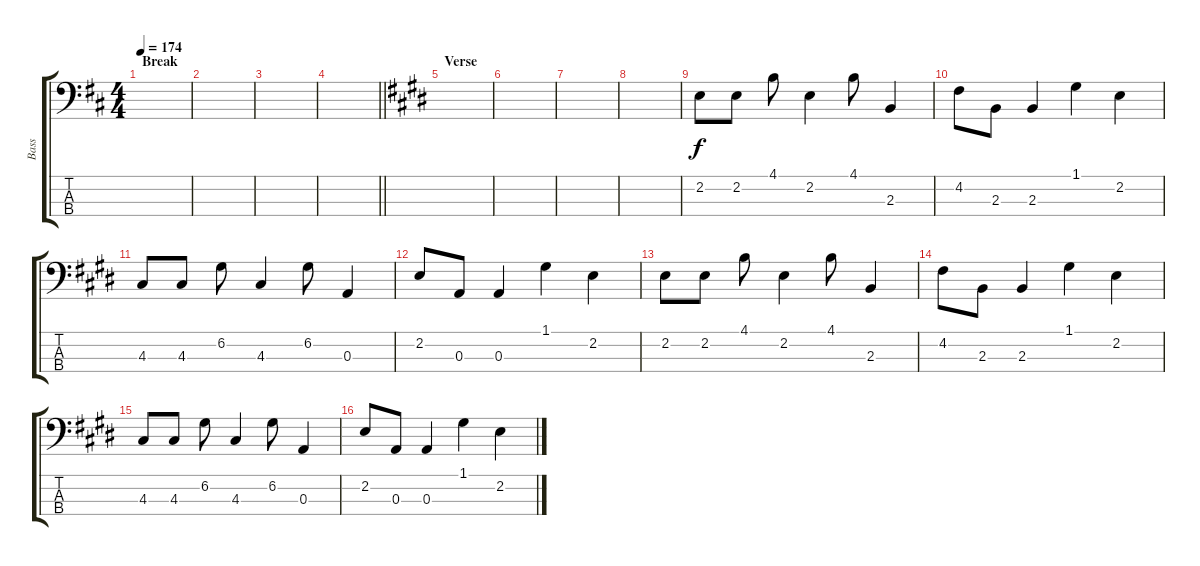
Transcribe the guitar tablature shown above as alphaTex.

\track ("Bass" "Bass") {instrument electricbasspick bank 255}
\staff {score tabs}
\tuning (G2 D2 A1 E1) {hide}
\ts (4 4)
\section ("" "Break")
\tempo 174
\clef f4
\ks d
|
|
|
\barLineRight lightlight
|
\section ("" "Verse")
\ks e
|
|
|
|
2.2.8 2.2.8 4.1.8 2.2.4 4.1.8 2.3.4 |
4.2.8 2.3.8 2.3.4 1.1.4 2.2.4 |
4.3.8 4.3.8 6.2.8 4.3.4 6.2.8 0.3.4 |
2.2.8 0.3.8 0.3.4 1.1.4 2.2.4 |
2.2.8 2.2.8 4.1.8 2.2.4 4.1.8 2.3.4 |
4.2.8 2.3.8 2.3.4 1.1.4 2.2.4 |
4.3.8 4.3.8 6.2.8 4.3.4 6.2.8 0.3.4 |
2.2.8 0.3.8 0.3.4 1.1.4 2.2.4
